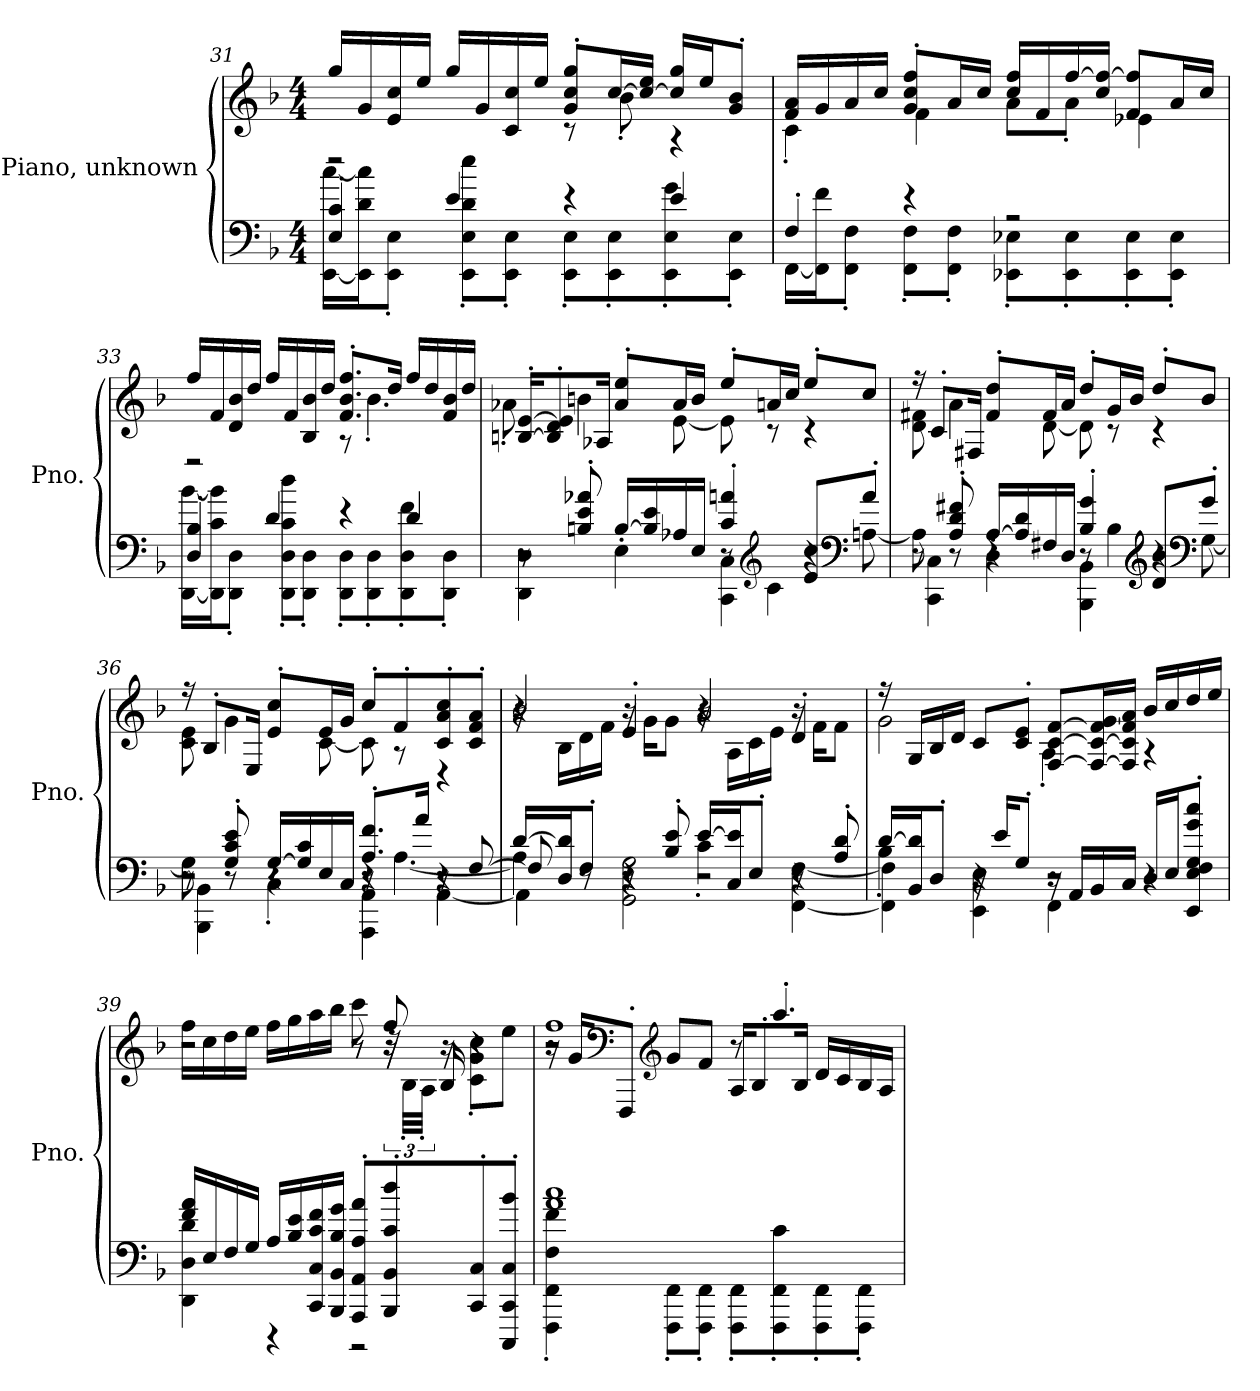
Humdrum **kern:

**kern	**kern
*part1	*part1
*staff2	*staff1
*I"Piano, unknown	*
*I'Pno.	*
!!LO:PB:g=z
*clefF4	*clefG2
*k[b-]	*k[b-]
*M4/4	*M4/4
=31	=31
*^	*^
4E/' 4c/'	[16EE\ [16cc\LL	16gg/LL	2r
.	16EE\] 16d\ 16cc\]J	16g/	.
.	8EE\' 8E\'J	16e/ 16cc/	.
.	.	16ee/JJ	.
4e/	8EE\' 8E\' 8d\' 8ee\'L	16gg/LL	.
.	.	16g/	.
.	8EE\' 8E\'J	16c/ 16cc/	.
.	.	16ee/JJ	.
4r	8EE\' 8E\'L	8g/' 8cc/' 8gg/'L	8r
.	8EE\' 8E\'	[16cc/L	8b-'\
.	.	16cc/_ 16ee/JJ	.
4e/	8EE\' 8E\' 8g\'	16cc/] 16gg/LL	4r
.	.	16ee/J	.
.	8EE\' 8E\'J	8g/' 8b-/'J	.
=32	=32	=32	=32
4F'/	[16FF\LL	16f/ 16a/LL	4c'\
.	16FF\] 16f\J	16g/	.
.	8FF\' 8F\'J	16a/	.
.	.	16cc/JJ	.
4r	8FF\' 8F\'L	8g/' 8cc/' 8ff/'L	4f\
.	8FF\' 8F\'J	16a/L	.
.	.	16cc/JJ	.
2r	8EE-X\' 8E-X\'L	16cc/ 16ff/LL	8a\L
.	.	16f/	.
.	8EE-\' 8E-\'	[16ff/	8a'\J
.	.	16cc/ 16ff/_JJ	.
.	8EE-\' 8E-\'	8f/ 8ff/]L	4e-X\
.	8EE-\' 8E-\'J	16a/L	.
.	.	16cc/JJ	.
!!LO:LB:g=z	!!
=33	=33	=33	=33
4D/' 4B-/'	[16DD\ [16b-\LL	16ff/LL	2r
.	16DD\] 16c\ 16b-\]J	16f/	.
.	8DD\' 8D\'J	16d/ 16b-/	.
.	.	16dd/JJ	.
4d/	8DD\' 8D\' 8c\' 8dd\'L	16ff/LL	.
.	.	16f/	.
.	8DD\' 8D\'J	16B-/ 16b-/	.
.	.	16dd/JJ	.
4r	8DD\' 8D\'L	8.f/' 8.b-/' 8.ff/'L	8r
.	8DD\' 8D\'	.	4.b-'\
.	.	16dd/Jk	.
4d/	8DD\' 8D\' 8f\'	16ff/LL	.
.	.	16dd/	.
.	8DD\' 8D\'J	16f/ 16b-/	.
.	.	16dd/JJ	.
=34	=34	=34	=34
*	*^	*	*
8r	2r	4DD\ 4D\	[16Bn/' [16e/'KL	8a-X'\
.	.	.	8B/]' 8d/' 8e/]'	.
8Bn/' 8e/' 8a-X/'	.	.	.	4bn\
.	.	.	16A-X/Jk	.
[16B/LL	.	4E'\	8a-/' 8ee/'L	.
16B/] 16e/	.	.	.	.
16A-X/	.	.	16a-/L	[8e\
16E/JJ	.	.	16b/JJ	.
4c/' 4an/'	8r	4CC\ 4C\	8ee'/L	8e\]
*clefG2	*	*	*	*
.	4c\	.	16an/L	8r
.	.	.	16cc/JJ	.
8e/ 8cc/L	.	4r	8ee'/L	4r
*clefF4	*	*	*	*
8a'/J	[8An\	.	8cc/J	.
!!LO:LB:g=z	!!
=35	=35	=35	=35	=35
8r	8A\]	4CC\ 4C\	16r	8d\ 8f#X\
.	.	.	8c'/L	.
8A/' 8d/' 8f#X/'	8r	.	.	4a\
.	.	.	16F#X/Jk	.
[16A/LL	4r	4D'\	8f#/' 8dd/'L	.
16A/] 16d/	.	.	.	.
16F#X/	.	.	16f#/L	[8d\
16D/JJ	.	.	16a/JJ	.
4B-/' 4g/'	8r	4BBB-\ 4BB-\	8dd'/L	8d\]
.	4B-\	.	16g/L	8r
.	.	.	16b-/JJ	.
*clefG2	*	*	*	*
8d/ 8b-/L	.	4r	8dd'/L	4r
*clefF4	*	*	*	*
8g'/J	[8G\	.	8b-/J	.
=36	=36	=36	=36	=36
*	*	*^	*	*
8r	8G\]	2r	4BBB-\ 4BB-\	16r	8c\ 8e\
.	.	.	.	8B-'/L	.
8G/' 8c/' 8e/'	8r	.	.	.	4g\
.	.	.	.	16E/Jk	.
[16G/LL	4r	.	4C'\	8e/' 8cc/'L	.
16G/] 16c/	.	.	.	.	.
16E/	.	.	.	16e/L	[8c\
16C/JJ	.	.	.	16g/JJ	.
8.A/' 8.f/'L	8r	4r	4AAA\ 4AA\	8cc'/L	8c\]
.	[4.A\	.	.	8f'/	8r
16a/Jk	.	.	.	.	.
4r	.	8r	[4AA\	8c/' 8a/' 8cc/'	4r
.	.	[8F/	.	8c/' 8f/' 8a/'J	.
!!LO:LB:g=z
=37	=37	=37	=37	=37	=37
*	*	*	*	*	*^
[16d/LL	4A\]	8F/]	4AA\]	2b-/	16r	4r
16D/ 16d/]J	.	.	.	.	16B-\LL	.
8F'/J	.	8r	.	.	16d\	.
.	.	.	.	.	16f\JJ	.
8r	4r	4r	2GG\ 2G\	.	16r	4e'/
.	.	.	.	.	16g\KL	.
8B-/' 8e/'	.	.	.	.	8g\J	.
[16e/LL	4c'\	2r	.	2a/	16r	4r
16C/ 16e/]J	.	.	.	.	16A\LL	.
8E'/J	.	.	.	.	16c\	.
.	.	.	.	.	16e\JJ	.
8r	4r	.	[4FF\ [4F\	.	16r	4d'/
.	.	.	.	.	16f\KL	.
8A/' 8d/'	.	.	.	.	8f\J	.
*	*	*v	*v	*	*	*
*	*	*	*	*v	*v
=38	=38	=38	=38	=38
[16d/LL	4B-'\	4FF\] 4F\]	16r	2g\
16BB-/ 16d/]J	.	.	16G/LL	.
8D'/J	.	.	16B-/	.
.	.	.	16d/JJ	.
16r	4r	4EE\ 4E\	8c/L	.
16e/KL	.	.	.	.
8G'/J	.	.	8c/' 8e/'J	.
16r	2r	4FF\	[8F/ [8c/ [8f/L	4A'\
16AA/LL	.	.	.	.
16BB-/	.	.	16F/_ 16c/_ 16f/_ 16g/L	.
16C/JJ	.	.	16F/] 16c/] 16f/] 16a/JJ	.
16D/LL	.	4r	16b-/LL	4r
16E/J	.	.	16cc/	.
8EE/' 8E/' 8F/' 8G/' 8g/' 8cc/'J	.	.	16dd/	.
.	.	.	16ee/JJ	.
*	*v	*v	*	*
!!LO:LB:g=z
=39	=39	=39	=39
*	*	*	*^
16f/ 16a/LL	4DD\ 4D\ 4d\	2r	16ff\LL	2r
16E/	.	.	16cc\	.
16F/	.	.	16dd\	.
16G/JJ	.	.	16ee\JJ	.
16A/LL	4r	.	16ff\LL	.
16B-/ 16e/	.	.	16gg\	.
16CC/ 16C/ 16c/ 16f/	.	.	16aa\	.
16BBB-/ 16BB-/ 16B-/ 16g/JJ	.	.	16bb-\JJ	.
8AAA/' 8AA/' 8A/' 8a/'L	2r	8r	8ccc\	8r
8BBB-/' 8BB-/' 8c/' 8dd/'	.	8ff/	48r	16r
.	.	.	48B-'\LLL	.
.	.	.	48A'\JJJ	.
.	.	.	16r	16B-/
8CC/' 8C/'	.	4r	8c\' 8g\' 8cc\'L	4r
8CCC/' 8CC/' 8C/' 8b-/'J	.	.	8ee\J	.
=40	=40	=40	=40	=40
1a 1cc	4FFF\' 4FF\' 4F\' 4f\'	2r	1ff	16r
.	.	.	.	16g/KL
*	*	*clefF4	*	*
.	.	.	.	8FFF'/J
*	*	*clefG2	*	*
.	8FFF\' 8FF\'L	.	.	8g/L
.	8FFF\' 8FF\'J	.	.	8f/J
.	8FFF\' 8FF\'L	8r	.	16A/KL
.	.	.	.	8B-'/
.	8FFF\' 8FF\' 8c\'	4.aa'/	.	.
.	.	.	.	16B-/Jk
.	8FFF\' 8FF\'	.	.	16d/LL
.	.	.	.	16c/
.	8FFF\' 8FF\'J	.	.	16B-/
.	.	.	.	16A/JJ
*v	*v	*	*	*
*	*v	*v	*v
=	=
*-	*-
